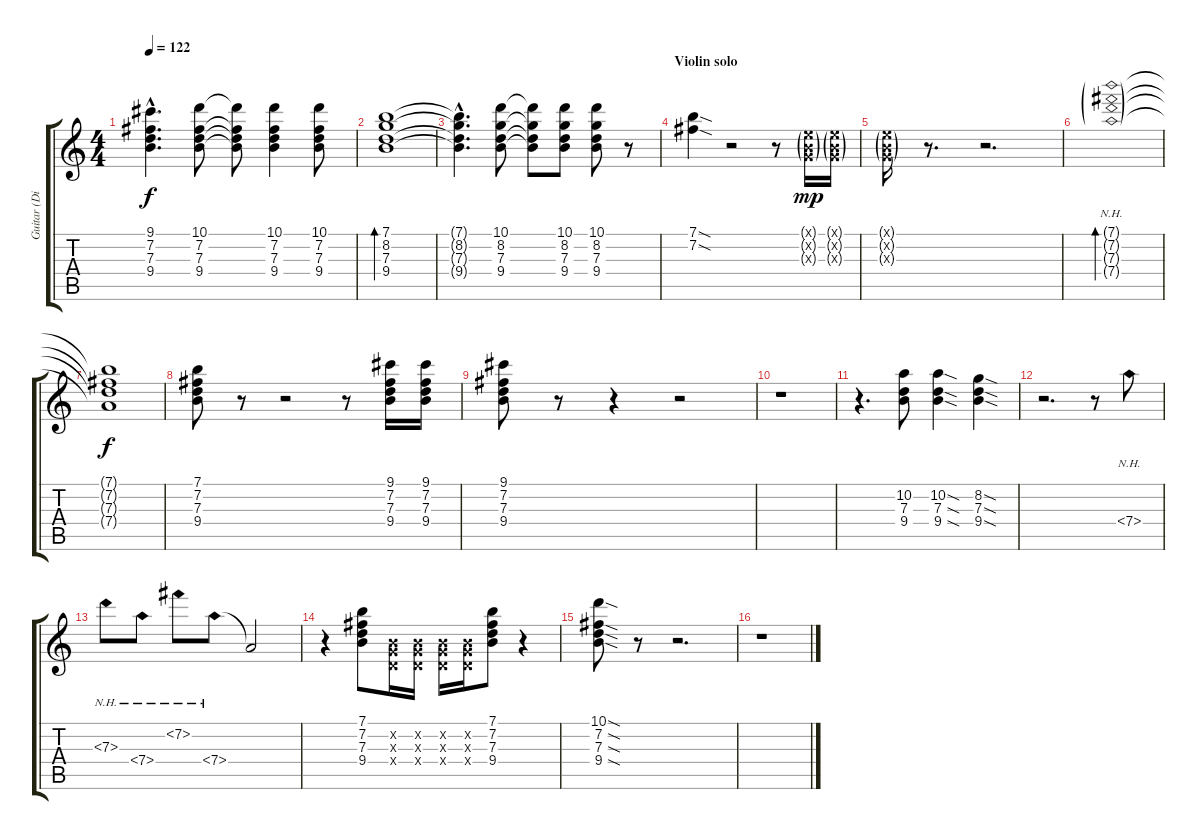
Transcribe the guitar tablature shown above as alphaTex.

\track ("Guitar (Die)" "Guitar (Di") {instrument electricguitarclean}
\staff {score tabs}
\tuning (E4 B3 G3 D3 A2 E2) {hide}
\ts (4 4)
\tempo 122
\clef g2
\ks c
(9.1{hac t} 7.2{hac t} 7.3{hac t} 9.4{hac t}).4{d dy f} (10.1 7.2 7.3 9.4).8 (10.1{t} 7.2{t} 7.3{t} 9.4{t}).8 (10.1 7.2 7.3 9.4).4 (10.1 7.2 7.3 9.4).8 |
(7.1 8.2 7.3 9.4).1{bd 240} |
(7.1{hac t} 8.2{hac t} 7.3{hac t} 9.4{hac t}).4{d} (10.1 8.2 7.3 9.4).8 (10.1{t} 8.2{t} 7.3{t} 9.4{t}).8 (10.1 8.2 7.3 9.4).8 (10.1 8.2 7.3 9.4).8 r.8 |
\section ("" "Violin solo")
(7.1{sod} 7.2{sod}).4{volume 9} r.2 r.8 (0.1{g x} 0.2{g x} 0.3{g x}).16{dy mp} (0.1{g x} 0.2{g x} 0.3{g x}).16 |
(0.1{g x} 0.2{g x} 0.3{g x}).16 r.8{d} r.2{d} |
(7.1{nh g} 7.2{nh g} 7.3{nh g} 7.4{nh g}).1{bd 240} |
(7.1{t} 7.2{t} 7.3{t} 7.4{t}).1{dy f} |
(7.1 7.2 7.3 9.4).8 r.8 r.2 r.8 (9.1 7.2 7.3 9.4).16 (9.1 7.2 7.3 9.4).16 |
(9.1 7.2 7.3 9.4).8 r.8 r.4 r.2 |
r.1 |
r.4{d} (10.2 7.3 9.4).8 (10.2{sod} 7.3{sod} 9.4{sod}).4 (8.2{sod} 7.3{sod} 9.4{sod}).4 |
r.2{d} r.8 7.4{nh}.8 |
7.3{nh}.8 7.4{nh}.8 7.2{nh}.8 7.4{nh}.8 7.4{t}.2 |
r.4 (7.1 7.2 7.3 9.4).8 (0.2{x} 0.3{x} 0.4{x}).16 (0.2{x} 0.3{x} 0.4{x}).16 (0.2{x} 0.3{x} 0.4{x}).16 (0.2{x} 0.3{x} 0.4{x}).16 (7.1 7.2 7.3 9.4).8 r.4 |
(10.1{sod} 7.2{sod} 7.3{sod} 9.4{sod}).8 r.8 r.2{d} |
r.1
